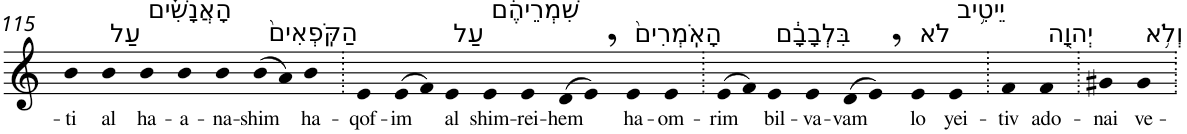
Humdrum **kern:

**kern	**text
*part1	*part1
*staff1	*staff1
*I"Piano	*
*I'Pno	*
!!LO:PB:g=z
*clefG2	*
*k[]	*
=115	=115
!	!LO:LY:b
4b	-ti
!LO:TX:a:t=עַל	!
!	!LO:LY:b
4b	al
!LO:TX:a:t=הָאֲנָשִׁ֗ים	!
!	!LO:LY:b
4b	ha-
!	!LO:LY:b
4b	-a-
!	!LO:LY:b
4b	-na-
!	!LO:LY:b
(>8b	-shim
8a)	.
!LO:TX:a:t=הַקֹּֽפְאִים֙	!
!	!LO:LY:b
4b	ha-
=116.	=116.
!	!LO:LY:b
4e	-qof-
!	!LO:LY:b
(>8e	-im
8f)	.
!LO:TX:a:t=עַל	!
!	!LO:LY:b
4e	al
!LO:TX:a:t=שִׁמְרֵיהֶ֔ם	!
!	!LO:LY:b
4e	shim-
!	!LO:LY:b
4e	-rei-
!	!LO:LY:b
(>8d	-hem
8e,)	.
!LO:TX:a:t=הָאֹֽמְרִים֙	!
!	!LO:LY:b
4e	ha-
!	!LO:LY:b
4e	-om-
=117.	=117.
!	!LO:LY:b
(>8e	-rim
8f)	.
!LO:TX:a:t=בִּלְבָבָ֔ם	!
!	!LO:LY:b
4e	bil-
!	!LO:LY:b
4e	-va-
!	!LO:LY:b
(>8d	-vam
8e,)	.
!LO:TX:a:t=לֹא	!
!	!LO:LY:b
4e	lo
!LO:TX:a:t=יֵיטִ֥יב	!
!	!LO:LY:b
4e	yei-
=118.	=118.
!	!LO:LY:b
4f	-tiv
!LO:TX:a:t=יְהוָ֖ה	!
!	!LO:LY:b
4f	ado-
=119.	=119.
!	!LO:LY:b
4g#X	-nai
!LO:TX:a:t=וְלֹ֥א	!
!	!LO:LY:b
4g#	ve-
=.	=.
*-	*-
